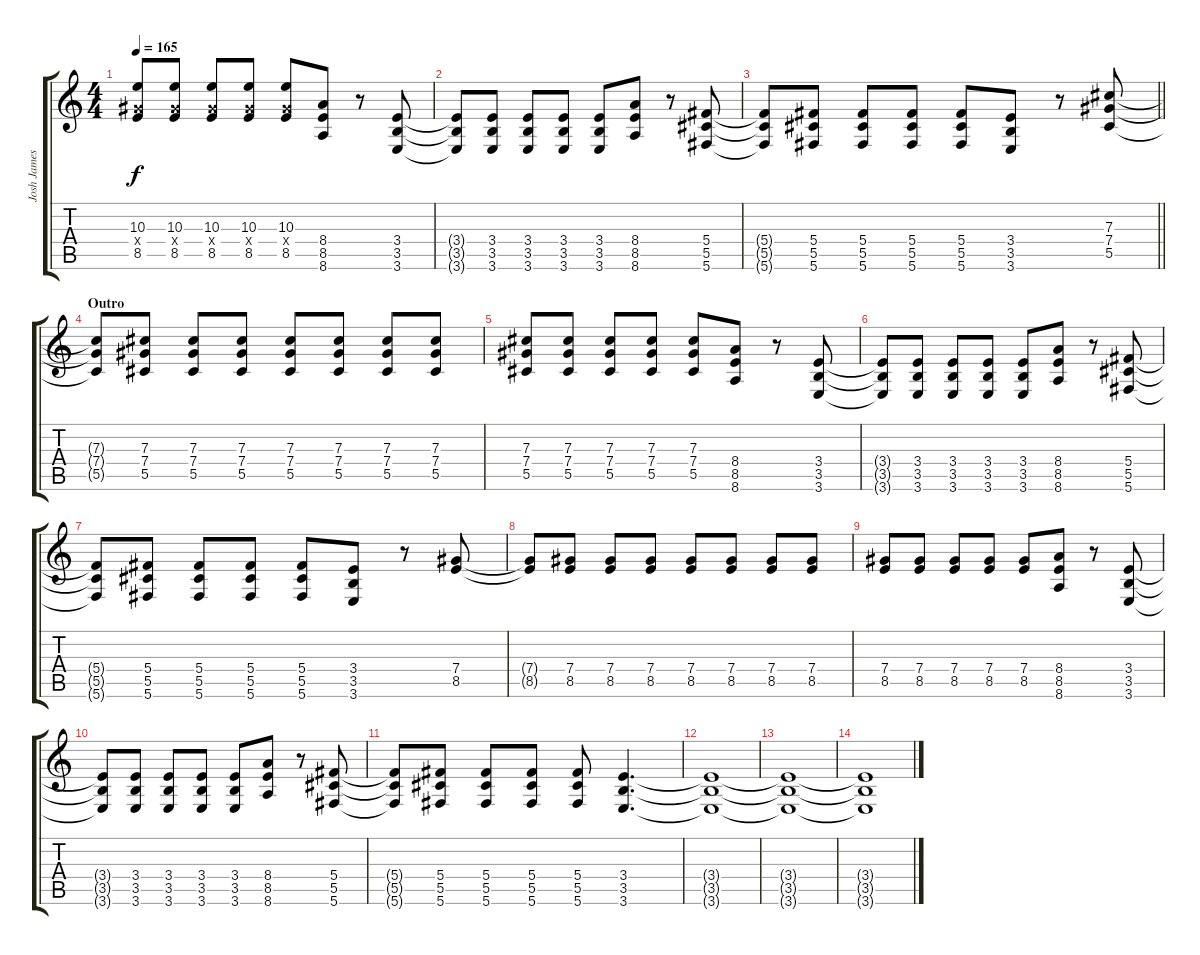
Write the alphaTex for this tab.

\track ("Josh James" "Josh James") {instrument distortionguitar}
\staff {score tabs}
\tuning (Eb4 Bb3 Gb3 Db3 Ab2 Db2) {hide}
\ts (4 4)
\tempo 165
\clef g2
\ks c
(10.3 7.4{x} 8.5).8{dy f} (10.3 7.4{x} 8.5).8 (10.3 7.4{x} 8.5).8 (10.3 7.4{x} 8.5).8 (10.3 7.4{x} 8.5).8 (8.4 8.5 8.6).8 r.8 (3.4 3.5 3.6).8 |
(3.4{t} 3.5{t} 3.6{t}).8 (3.4 3.5 3.6).8 (3.4 3.5 3.6).8 (3.4 3.5 3.6).8 (3.4 3.5 3.6).8 (8.4 8.5 8.6).8 r.8 (5.4 5.5 5.6).8 |
\barLineRight lightlight
(5.4{t} 5.5{t} 5.6{t}).8 (5.4 5.5 5.6).8 (5.4 5.5 5.6).8 (5.4 5.5 5.6).8 (5.4 5.5 5.6).8 (3.4 3.5 3.6).8 r.8 (7.3 7.4 5.5).8 |
\section ("" "Outro")
(7.3{t} 7.4{t} 5.5{t}).8 (7.3 7.4 5.5).8 (7.3 7.4 5.5).8 (7.3 7.4 5.5).8 (7.3 7.4 5.5).8 (7.3 7.4 5.5).8 (7.3 7.4 5.5).8 (7.3 7.4 5.5).8 |
(7.3 7.4 5.5).8 (7.3 7.4 5.5).8 (7.3 7.4 5.5).8 (7.3 7.4 5.5).8 (7.3 7.4 5.5).8 (8.4 8.5 8.6).8 r.8 (3.4 3.5 3.6).8 |
(3.4{t} 3.5{t} 3.6{t}).8 (3.4 3.5 3.6).8 (3.4 3.5 3.6).8 (3.4 3.5 3.6).8 (3.4 3.5 3.6).8 (8.4 8.5 8.6).8 r.8 (5.4 5.5 5.6).8 |
(5.4{t} 5.5{t} 5.6{t}).8 (5.4 5.5 5.6).8 (5.4 5.5 5.6).8 (5.4 5.5 5.6).8 (5.4 5.5 5.6).8 (3.4 3.5 3.6).8 r.8 (7.4 8.5).8 |
(7.4{t} 8.5{t}).8 (7.4 8.5).8 (7.4 8.5).8 (7.4 8.5).8 (7.4 8.5).8 (7.4 8.5).8 (7.4 8.5).8 (7.4 8.5).8 |
(7.4 8.5).8 (7.4 8.5).8 (7.4 8.5).8 (7.4 8.5).8 (7.4 8.5).8 (8.4 8.5 8.6).8 r.8 (3.4 3.5 3.6).8 |
(3.4{t} 3.5{t} 3.6{t}).8 (3.4 3.5 3.6).8 (3.4 3.5 3.6).8 (3.4 3.5 3.6).8 (3.4 3.5 3.6).8 (8.4 8.5 8.6).8 r.8 (5.4 5.5 5.6).8 |
(5.4{t} 5.5{t} 5.6{t}).8 (5.4 5.5 5.6).8 (5.4 5.5 5.6).8 (5.4 5.5 5.6).8 (5.4 5.5 5.6).8 (3.4 3.5 3.6).4{d} |
(3.4{t} 3.5{t} 3.6{t}).1 |
(3.4{t} 3.5{t} 3.6{t}).1 |
(3.4{t} 3.5{t} 3.6{t}).1
